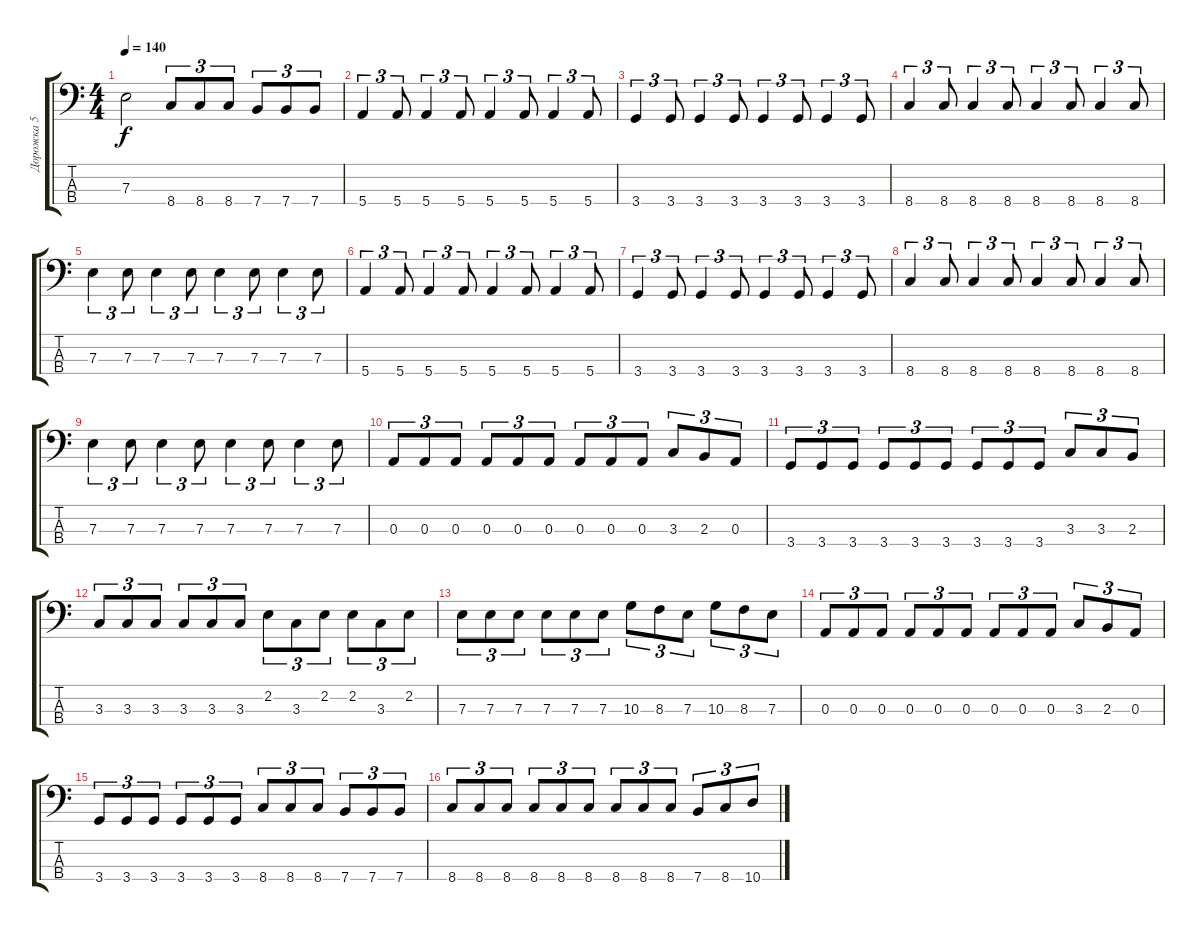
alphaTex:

\track ("Дорожка 5" "Дорожка 5") {instrument electricbassfinger}
\staff {score tabs}
\tuning (G2 D2 A1 E1) {hide}
\ts (4 4)
\tempo 140
\clef f4
\ks c
7.3.2{dy f} 8.4.8{tu (3 2)} 8.4.8{tu (3 2)} 8.4.8{tu (3 2)} 7.4.8{tu (3 2)} 7.4.8{tu (3 2)} 7.4.8{tu (3 2)} |
5.4.4{tu (3 2)} 5.4.8{tu (3 2)} 5.4.4{tu (3 2)} 5.4.8{tu (3 2)} 5.4.4{tu (3 2)} 5.4.8{tu (3 2)} 5.4.4{tu (3 2)} 5.4.8{tu (3 2)} |
3.4.4{tu (3 2)} 3.4.8{tu (3 2)} 3.4.4{tu (3 2)} 3.4.8{tu (3 2)} 3.4.4{tu (3 2)} 3.4.8{tu (3 2)} 3.4.4{tu (3 2)} 3.4.8{tu (3 2)} |
8.4.4{tu (3 2)} 8.4.8{tu (3 2)} 8.4.4{tu (3 2)} 8.4.8{tu (3 2)} 8.4.4{tu (3 2)} 8.4.8{tu (3 2)} 8.4.4{tu (3 2)} 8.4.8{tu (3 2)} |
7.3.4{tu (3 2)} 7.3.8{tu (3 2)} 7.3.4{tu (3 2)} 7.3.8{tu (3 2)} 7.3.4{tu (3 2)} 7.3.8{tu (3 2)} 7.3.4{tu (3 2)} 7.3.8{tu (3 2)} |
5.4.4{tu (3 2)} 5.4.8{tu (3 2)} 5.4.4{tu (3 2)} 5.4.8{tu (3 2)} 5.4.4{tu (3 2)} 5.4.8{tu (3 2)} 5.4.4{tu (3 2)} 5.4.8{tu (3 2)} |
3.4.4{tu (3 2)} 3.4.8{tu (3 2)} 3.4.4{tu (3 2)} 3.4.8{tu (3 2)} 3.4.4{tu (3 2)} 3.4.8{tu (3 2)} 3.4.4{tu (3 2)} 3.4.8{tu (3 2)} |
8.4.4{tu (3 2)} 8.4.8{tu (3 2)} 8.4.4{tu (3 2)} 8.4.8{tu (3 2)} 8.4.4{tu (3 2)} 8.4.8{tu (3 2)} 8.4.4{tu (3 2)} 8.4.8{tu (3 2)} |
7.3.4{tu (3 2)} 7.3.8{tu (3 2)} 7.3.4{tu (3 2)} 7.3.8{tu (3 2)} 7.3.4{tu (3 2)} 7.3.8{tu (3 2)} 7.3.4{tu (3 2)} 7.3.8{tu (3 2)} |
0.3.8{tu (3 2)} 0.3.8{tu (3 2)} 0.3.8{tu (3 2)} 0.3.8{tu (3 2)} 0.3.8{tu (3 2)} 0.3.8{tu (3 2)} 0.3.8{tu (3 2)} 0.3.8{tu (3 2)} 0.3.8{tu (3 2)} 3.3.8{tu (3 2)} 2.3.8{tu (3 2)} 0.3.8{tu (3 2)} |
3.4.8{tu (3 2)} 3.4.8{tu (3 2)} 3.4.8{tu (3 2)} 3.4.8{tu (3 2)} 3.4.8{tu (3 2)} 3.4.8{tu (3 2)} 3.4.8{tu (3 2)} 3.4.8{tu (3 2)} 3.4.8{tu (3 2)} 3.3.8{tu (3 2)} 3.3.8{tu (3 2)} 2.3.8{tu (3 2)} |
3.3.8{tu (3 2)} 3.3.8{tu (3 2)} 3.3.8{tu (3 2)} 3.3.8{tu (3 2)} 3.3.8{tu (3 2)} 3.3.8{tu (3 2)} 2.2.8{tu (3 2)} 3.3.8{tu (3 2)} 2.2.8{tu (3 2)} 2.2.8{tu (3 2)} 3.3.8{tu (3 2)} 2.2.8{tu (3 2)} |
7.3.8{tu (3 2)} 7.3.8{tu (3 2)} 7.3.8{tu (3 2)} 7.3.8{tu (3 2)} 7.3.8{tu (3 2)} 7.3.8{tu (3 2)} 10.3.8{tu (3 2)} 8.3.8{tu (3 2)} 7.3.8{tu (3 2)} 10.3.8{tu (3 2)} 8.3.8{tu (3 2)} 7.3.8{tu (3 2)} |
0.3.8{tu (3 2)} 0.3.8{tu (3 2)} 0.3.8{tu (3 2)} 0.3.8{tu (3 2)} 0.3.8{tu (3 2)} 0.3.8{tu (3 2)} 0.3.8{tu (3 2)} 0.3.8{tu (3 2)} 0.3.8{tu (3 2)} 3.3.8{tu (3 2)} 2.3.8{tu (3 2)} 0.3.8{tu (3 2)} |
3.4.8{tu (3 2)} 3.4.8{tu (3 2)} 3.4.8{tu (3 2)} 3.4.8{tu (3 2)} 3.4.8{tu (3 2)} 3.4.8{tu (3 2)} 8.4.8{tu (3 2)} 8.4.8{tu (3 2)} 8.4.8{tu (3 2)} 7.4.8{tu (3 2)} 7.4.8{tu (3 2)} 7.4.8{tu (3 2)} |
8.4.8{tu (3 2)} 8.4.8{tu (3 2)} 8.4.8{tu (3 2)} 8.4.8{tu (3 2)} 8.4.8{tu (3 2)} 8.4.8{tu (3 2)} 8.4.8{tu (3 2)} 8.4.8{tu (3 2)} 8.4.8{tu (3 2)} 7.4.8{tu (3 2)} 8.4.8{tu (3 2)} 10.4.8{tu (3 2)}
